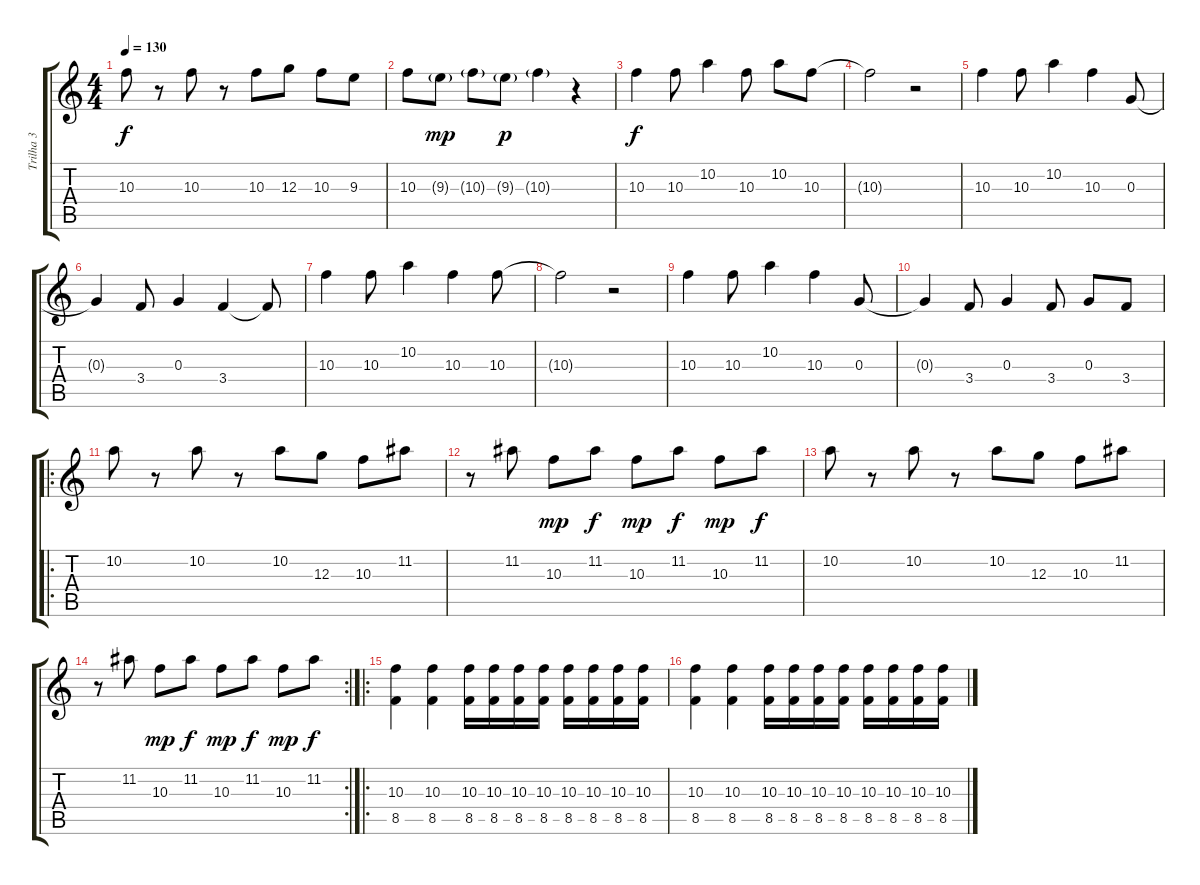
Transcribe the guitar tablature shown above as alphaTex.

\track ("Trilha 3" "Trilha 3") {instrument acousticguitarsteel}
\staff {score tabs}
\tuning (E4 B3 G3 D3 A2 E2) {hide}
\ts (4 4)
\tempo 130
\clef g2
\ks c
10.3.8{dy f} r.8 10.3.8 r.8 10.3.8 12.3.8 10.3.8 9.3.8 |
10.3.8 9.3{g}.8{dy mp} 10.3{g}.8 9.3{g}.8{dy p} 10.3{g}.4 r.4 |
10.3.4{dy f} 10.3.8 10.2.4 10.3.8 10.2.8 10.3.8 |
10.3{t}.2 r.2 |
10.3.4 10.3.8 10.2.4 10.3.4 0.3.8 |
0.3{t}.4 3.4.8 0.3.4 3.4.4 3.4{t}.8 |
10.3.4 10.3.8 10.2.4 10.3.4 10.3.8 |
10.3{t}.2 r.2 |
10.3.4 10.3.8 10.2.4 10.3.4 0.3.8 |
0.3{t}.4 3.4.8 0.3.4 3.4.8 0.3.8 3.4.8 |
\ro
10.2.8 r.8 10.2.8 r.8 10.2.8 12.3.8 10.3.8 11.2.8 |
r.8 11.2.8 10.3.8{dy mp} 11.2.8{dy f} 10.3.8{dy mp} 11.2.8{dy f} 10.3.8{dy mp} 11.2.8{dy f} |
10.2.8 r.8 10.2.8 r.8 10.2.8 12.3.8 10.3.8 11.2.8 |
\rc 2
r.8 11.2.8 10.3.8{dy mp} 11.2.8{dy f} 10.3.8{dy mp} 11.2.8{dy f} 10.3.8{dy mp} 11.2.8{dy f} |
\ro
(10.3 8.5).4{volume 10 instrument overdrivenguitar} (10.3 8.5).4 (10.3 8.5).16 (10.3 8.5).16 (10.3 8.5).16 (10.3 8.5).16 (10.3 8.5).16 (10.3 8.5).16 (10.3 8.5).16 (10.3 8.5).16 |
(10.3 8.5).4{volume 10 instrument overdrivenguitar} (10.3 8.5).4 (10.3 8.5).16 (10.3 8.5).16 (10.3 8.5).16 (10.3 8.5).16 (10.3 8.5).16 (10.3 8.5).16 (10.3 8.5).16 (10.3 8.5).16
